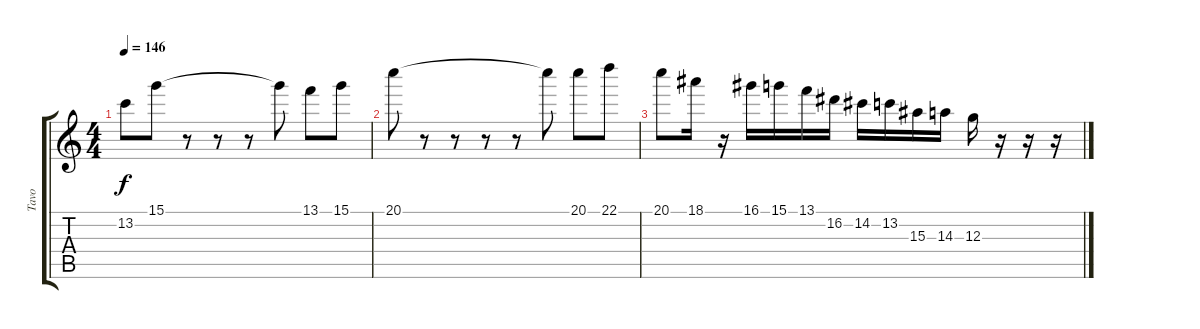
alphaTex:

\track ("Tavo" "Tavo") {instrument distortionguitar}
\staff {score tabs}
\tuning (E4 B3 G3 D3 A2 E2) {hide}
\ts (4 4)
\tempo 146
\clef g2
\ks c
13.2{t}.8{dy f} 15.1.8 r.8 r.8 r.8 15.1{t}.8 13.1.8 15.1.8 |
20.1.8 r.8 r.8 r.8 r.8 20.1{t}.8 20.1.8 22.1.8 |
20.1.8 18.1.16 r.16 16.1.16 15.1.16 13.1.16 16.2.16 14.2.16 13.2.16 15.3.16 14.3.16 12.3.16 r.16 r.16 r.16
